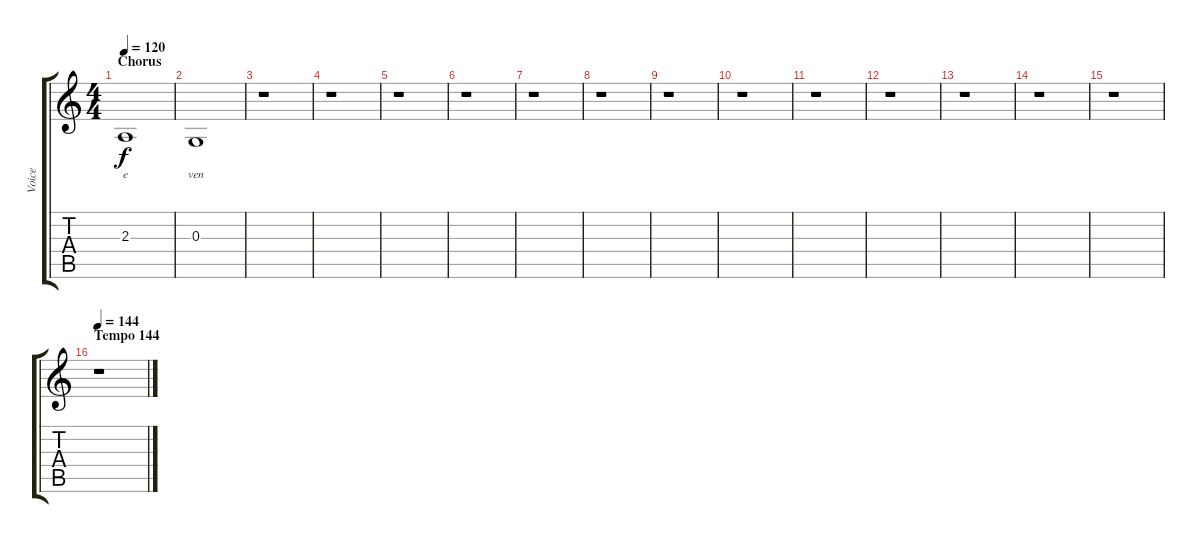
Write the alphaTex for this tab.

\track ("Voice" "Voice") {instrument lead6voice}
\staff {score tabs}
\tuning (E4 B3 G3 D3 A2 E2) {hide}
\ts (4 4)
\section ("" "Chorus")
\tempo 120
\clef g2
\ks aminor
2.3.1{lyrics (0 "e") lyrics (1 "") lyrics (2 "") lyrics (3 "") lyrics (4 "") dy f} |
0.3.1{lyrics (0 "ven") lyrics (1 "") lyrics (2 "") lyrics (3 "") lyrics (4 "")} |
\ks c
r.1 |
r.1 |
r.1 |
r.1 |
r.1 |
r.1 |
r.1 |
r.1 |
r.1 |
r.1 |
r.1 |
r.1 |
r.1 |
\section ("" "Tempo 144")
\tempo 144
r.1
